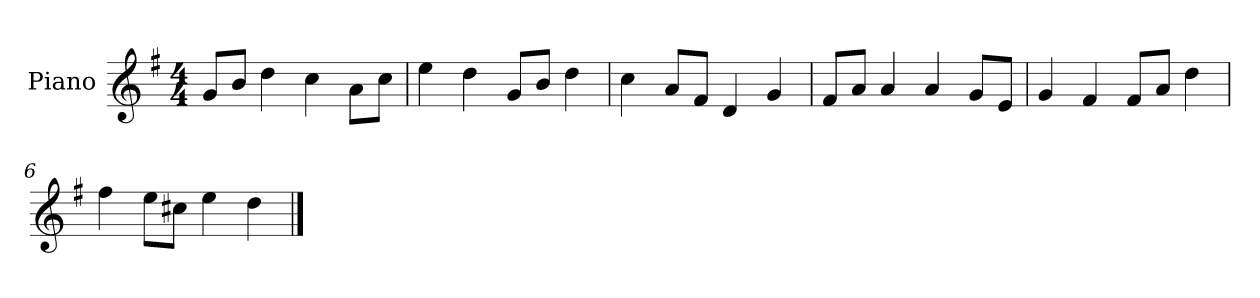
**kern
*part1
*staff1
*I"Piano
*I'P-no
*clefG2
*k[f#]
*M4/4
*MM90
=1
8g/L
8b/J
4dd\
4cc\
8a\L
8cc\J
=2
4ee\
4dd\
8g/L
8b/J
4dd\
=3
4cc\
8a/L
8f#/J
4d/
4g/
=4
8f#/L
8a/J
4a/
4a/
8g/L
8e/J
=5
4g/
4f#/
8f#/L
8a/J
4dd\
=6
4ff#\
8ee\L
8cc#X\J
4ee\
4dd\
==
*-
